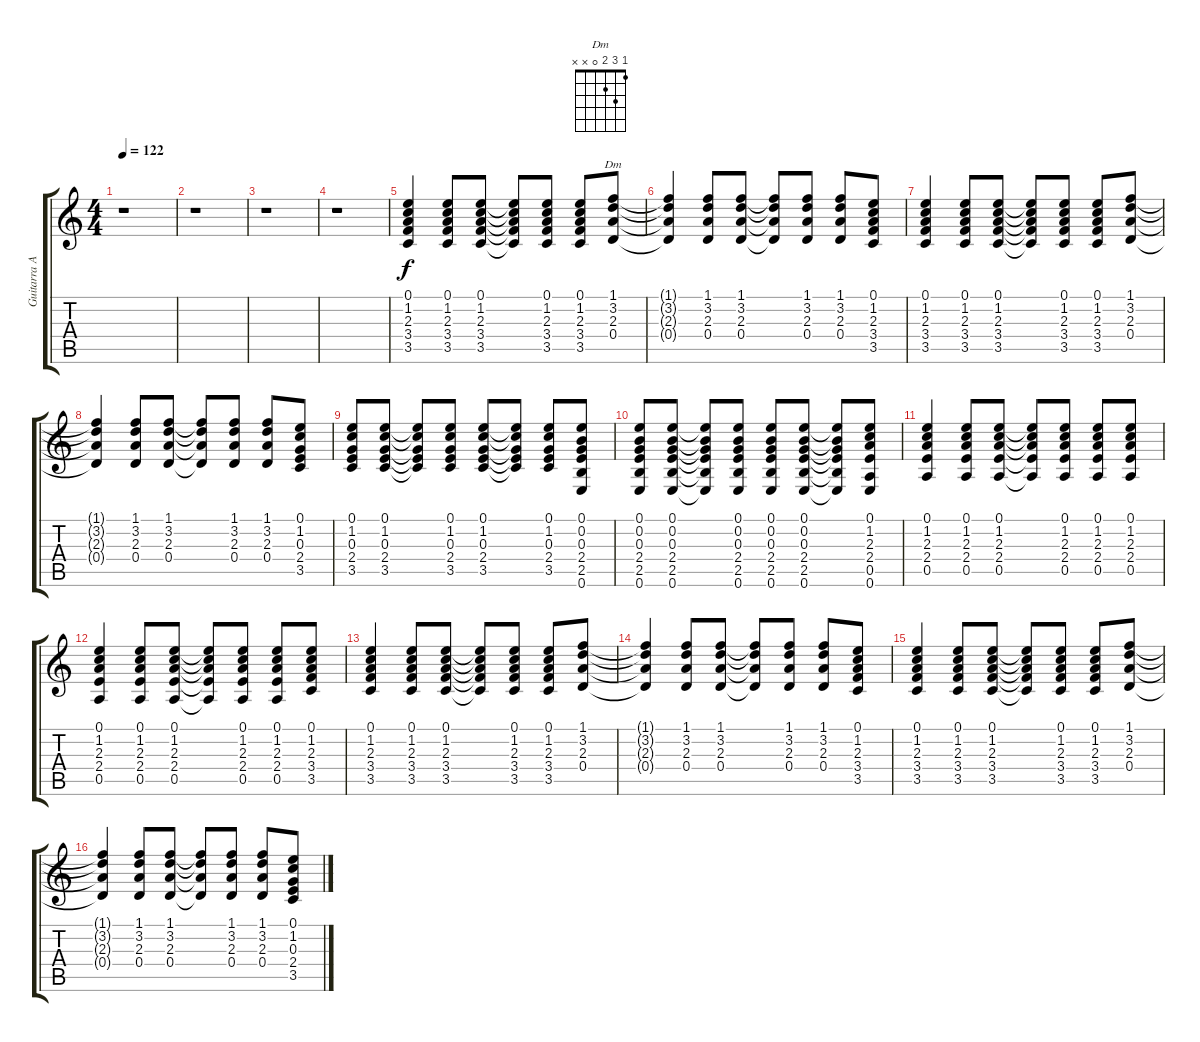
\track ("Guitarra Acústica" "Guitarra A") {instrument acousticguitarnylon}
\staff {score tabs}
\tuning (E4 B3 G3 D3 A2 E2) {hide}
\chord ("Dm" 1 3 2 0 x x)
\ts (4 4)
\tempo 122
\clef g2
\ks c
r.1{dy f instrument acousticguitarnylon} |
r.1 |
r.1 |
r.1 |
(0.1 1.2 2.3 3.4 3.5).4 (0.1 1.2 2.3 3.4 3.5).8 (0.1 1.2 2.3 3.4 3.5).8 (0.1{t} 1.2{t} 2.3{t} 3.4{t} 3.5{t}).8 (0.1 1.2 2.3 3.4 3.5).8 (0.1 1.2 2.3 3.4 3.5).8 (1.1 3.2 2.3 0.4).8{ch "Dm"} |
(1.1{t} 3.2{t} 2.3{t} 0.4{t}).4 (1.1 3.2 2.3 0.4).8 (1.1 3.2 2.3 0.4).8 (1.1{t} 3.2{t} 2.3{t} 0.4{t}).8 (1.1 3.2 2.3 0.4).8 (1.1 3.2 2.3 0.4).8 (0.1 1.2 2.3 3.4 3.5).8 |
(0.1 1.2 2.3 3.4 3.5).4 (0.1 1.2 2.3 3.4 3.5).8 (0.1 1.2 2.3 3.4 3.5).8 (0.1{t} 1.2{t} 2.3{t} 3.4{t} 3.5{t}).8 (0.1 1.2 2.3 3.4 3.5).8 (0.1 1.2 2.3 3.4 3.5).8 (1.1 3.2 2.3 0.4).8 |
(1.1{t} 3.2{t} 2.3{t} 0.4{t}).4 (1.1 3.2 2.3 0.4).8 (1.1 3.2 2.3 0.4).8 (1.1{t} 3.2{t} 2.3{t} 0.4{t}).8 (1.1 3.2 2.3 0.4).8 (1.1 3.2 2.3 0.4).8 (0.1 1.2 0.3 2.4 3.5).8 |
(0.1 1.2 0.3 2.4 3.5).8 (0.1 1.2 0.3 2.4 3.5).8 (0.1{t} 1.2{t} 0.3{t} 2.4{t} 3.5{t}).8 (0.1 1.2 0.3 2.4 3.5).8 (0.1 1.2 0.3 2.4 3.5).8 (0.1{t} 1.2{t} 0.3{t} 2.4{t} 3.5{t}).8 (0.1 1.2 0.3 2.4 3.5).8 (0.1 0.2 0.3 2.4 2.5 0.6).8 |
(0.1 0.2 0.3 2.4 2.5 0.6).8 (0.1 0.2 0.3 2.4 2.5 0.6).8 (0.1{t} 0.2{t} 0.3{t} 2.4{t} 2.5{t} 0.6{t}).8 (0.1 0.2 0.3 2.4 2.5 0.6).8 (0.1 0.2 0.3 2.4 2.5 0.6).8 (0.1 0.2 0.3 2.4 2.5 0.6).8 (0.1{t} 0.2{t} 0.3{t} 2.4{t} 2.5{t} 0.6{t}).8 (0.1 1.2 2.3 2.4 0.5 0.6).8 |
(0.1 1.2 2.3 2.4 0.5).4 (0.1 1.2 2.3 2.4 0.5).8 (0.1 1.2 2.3 2.4 0.5).8 (0.1{t} 1.2{t} 2.3{t} 2.4{t} 0.5{t}).8 (0.1 1.2 2.3 2.4 0.5).8 (0.1 1.2 2.3 2.4 0.5).8 (0.1 1.2 2.3 2.4 0.5).8 |
(0.1 1.2 2.3 2.4 0.5).4 (0.1 1.2 2.3 2.4 0.5).8 (0.1 1.2 2.3 2.4 0.5).8 (0.1{t} 1.2{t} 2.3{t} 2.4{t} 0.5{t}).8 (0.1 1.2 2.3 2.4 0.5).8 (0.1 1.2 2.3 2.4 0.5).8 (0.1 1.2 2.3 3.4 3.5).8 |
(0.1 1.2 2.3 3.4 3.5).4 (0.1 1.2 2.3 3.4 3.5).8 (0.1 1.2 2.3 3.4 3.5).8 (0.1{t} 1.2{t} 2.3{t} 3.4{t} 3.5{t}).8 (0.1 1.2 2.3 3.4 3.5).8 (0.1 1.2 2.3 3.4 3.5).8 (1.1 3.2 2.3 0.4).8 |
(1.1{t} 3.2{t} 2.3{t} 0.4{t}).4 (1.1 3.2 2.3 0.4).8 (1.1 3.2 2.3 0.4).8 (1.1{t} 3.2{t} 2.3{t} 0.4{t}).8 (1.1 3.2 2.3 0.4).8 (1.1 3.2 2.3 0.4).8 (0.1 1.2 2.3 3.4 3.5).8 |
(0.1 1.2 2.3 3.4 3.5).4 (0.1 1.2 2.3 3.4 3.5).8 (0.1 1.2 2.3 3.4 3.5).8 (0.1{t} 1.2{t} 2.3{t} 3.4{t} 3.5{t}).8 (0.1 1.2 2.3 3.4 3.5).8 (0.1 1.2 2.3 3.4 3.5).8 (1.1 3.2 2.3 0.4).8 |
(1.1{t} 3.2{t} 2.3{t} 0.4{t}).4 (1.1 3.2 2.3 0.4).8 (1.1 3.2 2.3 0.4).8 (1.1{t} 3.2{t} 2.3{t} 0.4{t}).8 (1.1 3.2 2.3 0.4).8 (1.1 3.2 2.3 0.4).8 (0.1 1.2 0.3 2.4 3.5).8
